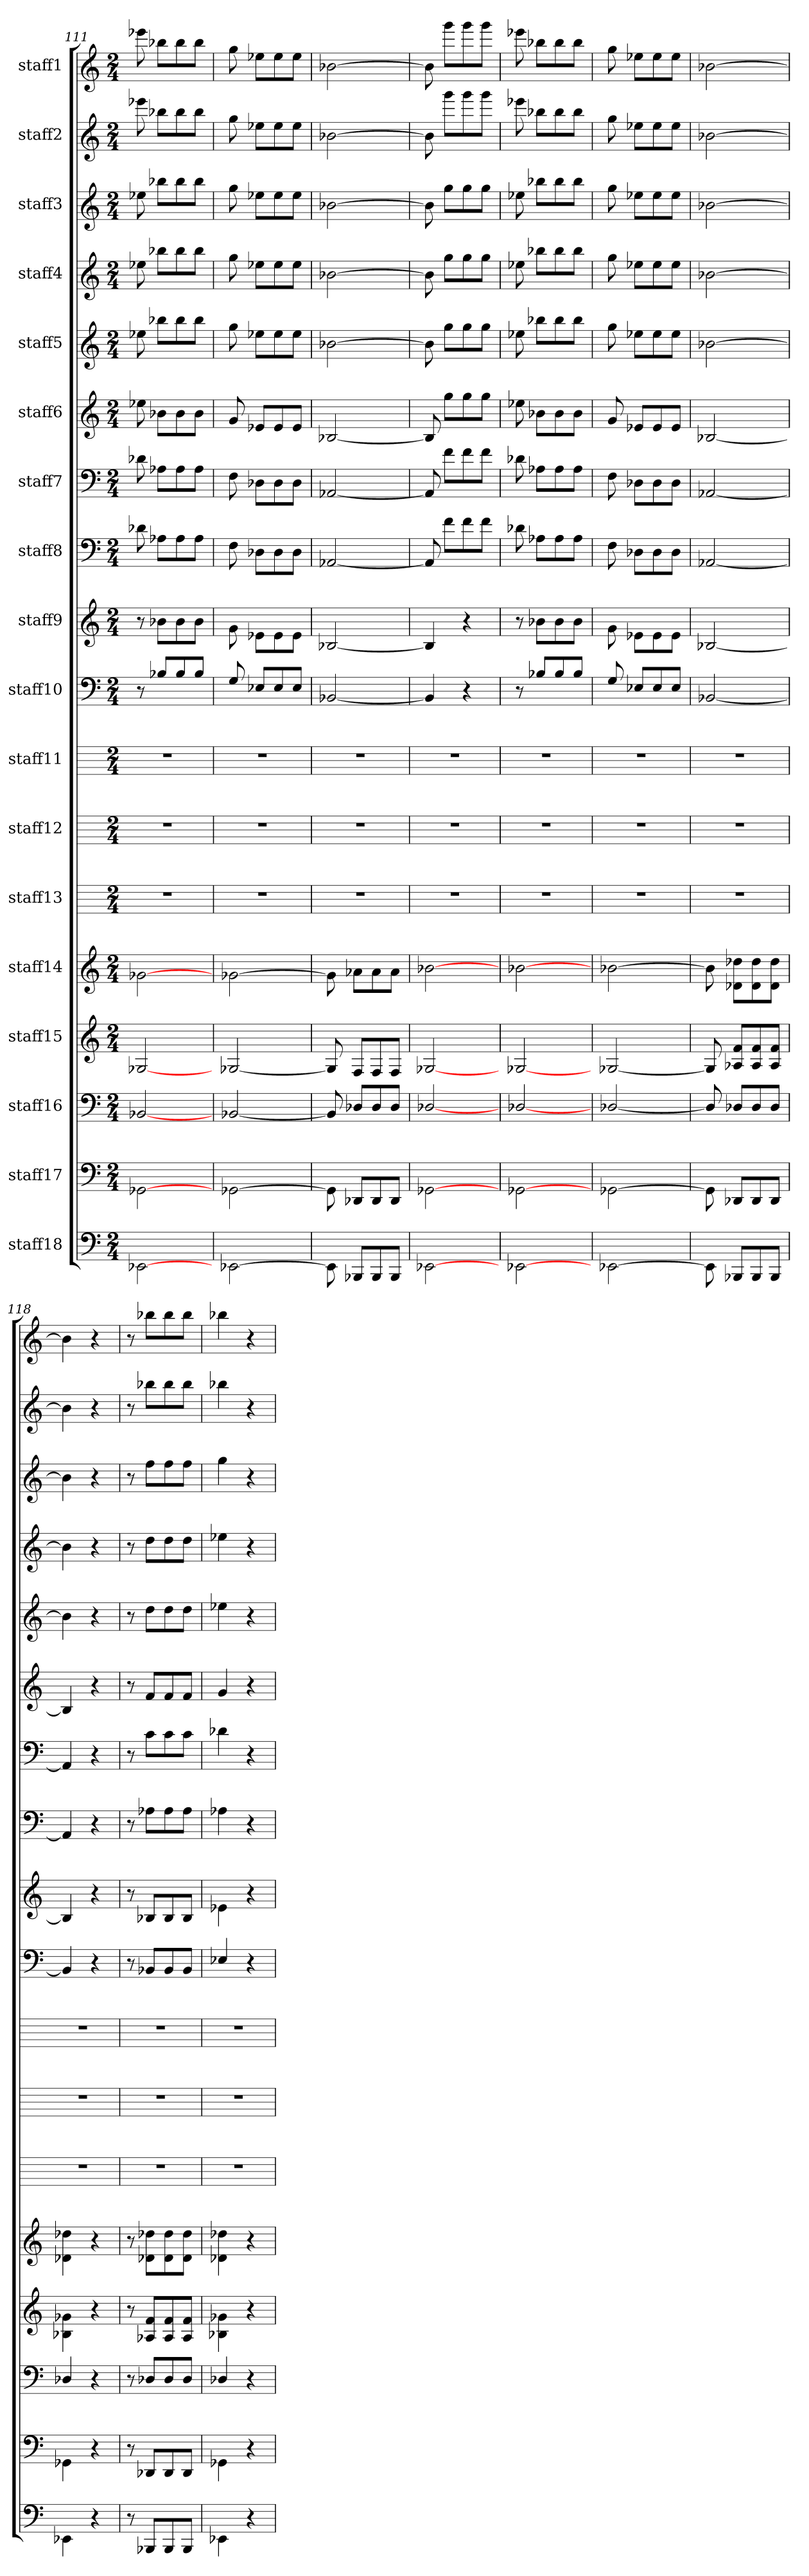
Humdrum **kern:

**kern	**kern	**kern	**kern	**kern	**kern	**kern	**kern	**kern	**kern	**kern	**kern	**kern	**kern	**kern	**kern	**kern	**kern
*part18	*part17	*part16	*part15	*part14	*part13	*part12	*part11	*part10	*part9	*part8	*part7	*part6	*part5	*part4	*part3	*part2	*part1
*staff18	*staff17	*staff16	*staff15	*staff14	*staff13	*staff12	*staff11	*staff10	*staff9	*staff8	*staff7	*staff6	*staff5	*staff4	*staff3	*staff2	*staff1
*I"staff18	*I"staff17	*I"staff16	*I"staff15	*I"staff14	*I"staff13	*I"staff12	*I"staff11	*I"staff10	*I"staff9	*I"staff8	*I"staff7	*I"staff6	*I"staff5	*I"staff4	*I"staff3	*I"staff2	*I"staff1
*M2/4	*M2/4	*M2/4	*M2/4	*M2/4	*M2/4	*M2/4	*M2/4	*M2/4	*M2/4	*M2/4	*M2/4	*M2/4	*M2/4	*M2/4	*M2/4	*M2/4	*M2/4
=111	=111	=111	=111	=111	=111	=111	=111	=111	=111	=111	=111	=111	=111	=111	=111	=111	=111
[2EE-\	[2GG-\	[2BB-/	[2G-/	[2g-\	2r	2r	2r	8r	8r	8d-\	8d-\	8ee-\	8ee-\	8ee-\	8ee-\	8eee-\	8eee-\
.	.	.	.	.	.	.	.	8B-/L	8b-\L	8A-\L	8A-\L	8b-\L	8bb-\L	8bb-\L	8bb-\L	8bb-\L	8bb-\L
.	.	.	.	.	.	.	.	8B-/	8b-\	8A-\	8A-\	8b-\	8bb-\	8bb-\	8bb-\	8bb-\	8bb-\
.	.	.	.	.	.	.	.	8B-/J	8b-\J	8A-\J	8A-\J	8b-\J	8bb-\J	8bb-\J	8bb-\J	8bb-\J	8bb-\J
=112	=112	=112	=112	=112	=112	=112	=112	=112	=112	=112	=112	=112	=112	=112	=112	=112	=112
[2EE-\	[2GG-\	[2BB-/	[2G-/	[2g-\	2r	2r	2r	8G/	8g\	8F\	8F\	8g/	8gg\	8gg\	8gg\	8gg\	8gg\
.	.	.	.	.	.	.	.	8E-/L	8e-\L	8D-\L	8D-\L	8e-/L	8ee-\L	8ee-\L	8ee-\L	8ee-\L	8ee-\L
.	.	.	.	.	.	.	.	8E-/	8e-\	8D-\	8D-\	8e-/	8ee-\	8ee-\	8ee-\	8ee-\	8ee-\
.	.	.	.	.	.	.	.	8E-/J	8e-\J	8D-\J	8D-\J	8e-/J	8ee-\J	8ee-\J	8ee-\J	8ee-\J	8ee-\J
=113	=113	=113	=113	=113	=113	=113	=113	=113	=113	=113	=113	=113	=113	=113	=113	=113	=113
8EE-\]	8GG-\]	8BB-/]	8G-/]	8g-\]	2r	2r	2r	[2BB-/	[2B-/	[2AA-/	[2AA-/	[2B-/	[2b-\	[2b-\	[2b-\	[2b-\	[2b-\
8BBB-/L	8DD-/L	8D-/L	8F/L	8a-\L	.	.	.	.	.	.	.	.	.	.	.	.	.
8BBB-/	8DD-/	8D-/	8F/	8a-\	.	.	.	.	.	.	.	.	.	.	.	.	.
8BBB-/J	8DD-/J	8D-/J	8F/J	8a-\J	.	.	.	.	.	.	.	.	.	.	.	.	.
=114	=114	=114	=114	=114	=114	=114	=114	=114	=114	=114	=114	=114	=114	=114	=114	=114	=114
[2EE-\	[2GG-\	[2D-/	[2G-/	[2b-\	2r	2r	2r	4BB-/]	4B-/]	8AA-/]	8AA-/]	8B-/]	8b-\]	8b-\]	8b-\]	8b-\]	8b-\]
.	.	.	.	.	.	.	.	.	.	8f\L	8f\L	8gg\L	8gg\L	8gg\L	8gg\L	8ggg\L	8ggg\L
.	.	.	.	.	.	.	.	4r	4r	8f\	8f\	8gg\	8gg\	8gg\	8gg\	8ggg\	8ggg\
.	.	.	.	.	.	.	.	.	.	8f\J	8f\J	8gg\J	8gg\J	8gg\J	8gg\J	8ggg\J	8ggg\J
=115	=115	=115	=115	=115	=115	=115	=115	=115	=115	=115	=115	=115	=115	=115	=115	=115	=115
[2EE-\	[2GG-\	[2D-/	[2G-/	[2b-\	2r	2r	2r	8r	8r	8d-\	8d-\	8ee-\	8ee-\	8ee-\	8ee-\	8eee-\	8eee-\
.	.	.	.	.	.	.	.	8B-/L	8b-\L	8A-\L	8A-\L	8b-\L	8bb-\L	8bb-\L	8bb-\L	8bb-\L	8bb-\L
.	.	.	.	.	.	.	.	8B-/	8b-\	8A-\	8A-\	8b-\	8bb-\	8bb-\	8bb-\	8bb-\	8bb-\
.	.	.	.	.	.	.	.	8B-/J	8b-\J	8A-\J	8A-\J	8b-\J	8bb-\J	8bb-\J	8bb-\J	8bb-\J	8bb-\J
=116	=116	=116	=116	=116	=116	=116	=116	=116	=116	=116	=116	=116	=116	=116	=116	=116	=116
[2EE-\	[2GG-\	[2D-/	[2G-/	[2b-\	2r	2r	2r	8G/	8g\	8F\	8F\	8g/	8gg\	8gg\	8gg\	8gg\	8gg\
.	.	.	.	.	.	.	.	8E-/L	8e-\L	8D-\L	8D-\L	8e-/L	8ee-\L	8ee-\L	8ee-\L	8ee-\L	8ee-\L
.	.	.	.	.	.	.	.	8E-/	8e-\	8D-\	8D-\	8e-/	8ee-\	8ee-\	8ee-\	8ee-\	8ee-\
.	.	.	.	.	.	.	.	8E-/J	8e-\J	8D-\J	8D-\J	8e-/J	8ee-\J	8ee-\J	8ee-\J	8ee-\J	8ee-\J
=117	=117	=117	=117	=117	=117	=117	=117	=117	=117	=117	=117	=117	=117	=117	=117	=117	=117
8EE-\]	8GG-\]	8D-/]	8G-/]	8b-\]	2r	2r	2r	[2BB-/	[2B-/	[2AA-/	[2AA-/	[2B-/	[2b-\	[2b-\	[2b-\	[2b-\	[2b-\
8BBB-/L	8DD-/L	8D-/L	8f/ 8A-/L	8dd-\ 8d-\L	.	.	.	.	.	.	.	.	.	.	.	.	.
8BBB-/	8DD-/	8D-/	8f/ 8A-/	8dd-\ 8d-\	.	.	.	.	.	.	.	.	.	.	.	.	.
8BBB-/J	8DD-/J	8D-/J	8f/ 8A-/J	8dd-\ 8d-\J	.	.	.	.	.	.	.	.	.	.	.	.	.
=118	=118	=118	=118	=118	=118	=118	=118	=118	=118	=118	=118	=118	=118	=118	=118	=118	=118
4EE-\	4GG-\	4D-/	4g-\ 4B-\	4dd-\ 4d-\	2r	2r	2r	4BB-/]	4B-/]	4AA-/]	4AA-/]	4B-/]	4b-\]	4b-\]	4b-\]	4b-\]	4b-\]
4r	4r	4r	4r	4r	.	.	.	4r	4r	4r	4r	4r	4r	4r	4r	4r	4r
=119	=119	=119	=119	=119	=119	=119	=119	=119	=119	=119	=119	=119	=119	=119	=119	=119	=119
8r	8r	8r	8r	8r	2r	2r	2r	8r	8r	8r	8r	8r	8r	8r	8r	8r	8r
8BBB-/L	8DD-/L	8D-/L	8f/ 8A-/L	8dd-\ 8d-\L	.	.	.	8BB-/L	8B-/L	8A-\L	8c\L	8f/L	8dd\L	8dd\L	8ff\L	8bb-\L	8bb-\L
8BBB-/	8DD-/	8D-/	8f/ 8A-/	8dd-\ 8d-\	.	.	.	8BB-/	8B-/	8A-\	8c\	8f/	8dd\	8dd\	8ff\	8bb-\	8bb-\
8BBB-/J	8DD-/J	8D-/J	8f/ 8A-/J	8dd-\ 8d-\J	.	.	.	8BB-/J	8B-/J	8A-\J	8c\J	8f/J	8dd\J	8dd\J	8ff\J	8bb-\J	8bb-\J
=120	=120	=120	=120	=120	=120	=120	=120	=120	=120	=120	=120	=120	=120	=120	=120	=120	=120
4EE-\	4GG-\	4D-/	4g-\ 4B-\	4dd-\ 4d-\	2r	2r	2r	4E-/	4e-\	4A-\	4d-\	4g/	4ee-\	4ee-\	4gg\	4bb-\	4bb-\
4r	4r	4r	4r	4r	.	.	.	4r	4r	4r	4r	4r	4r	4r	4r	4r	4r
=	=	=	=	=	=	=	=	=	=	=	=	=	=	=	=	=	=
*-	*-	*-	*-	*-	*-	*-	*-	*-	*-	*-	*-	*-	*-	*-	*-	*-	*-
